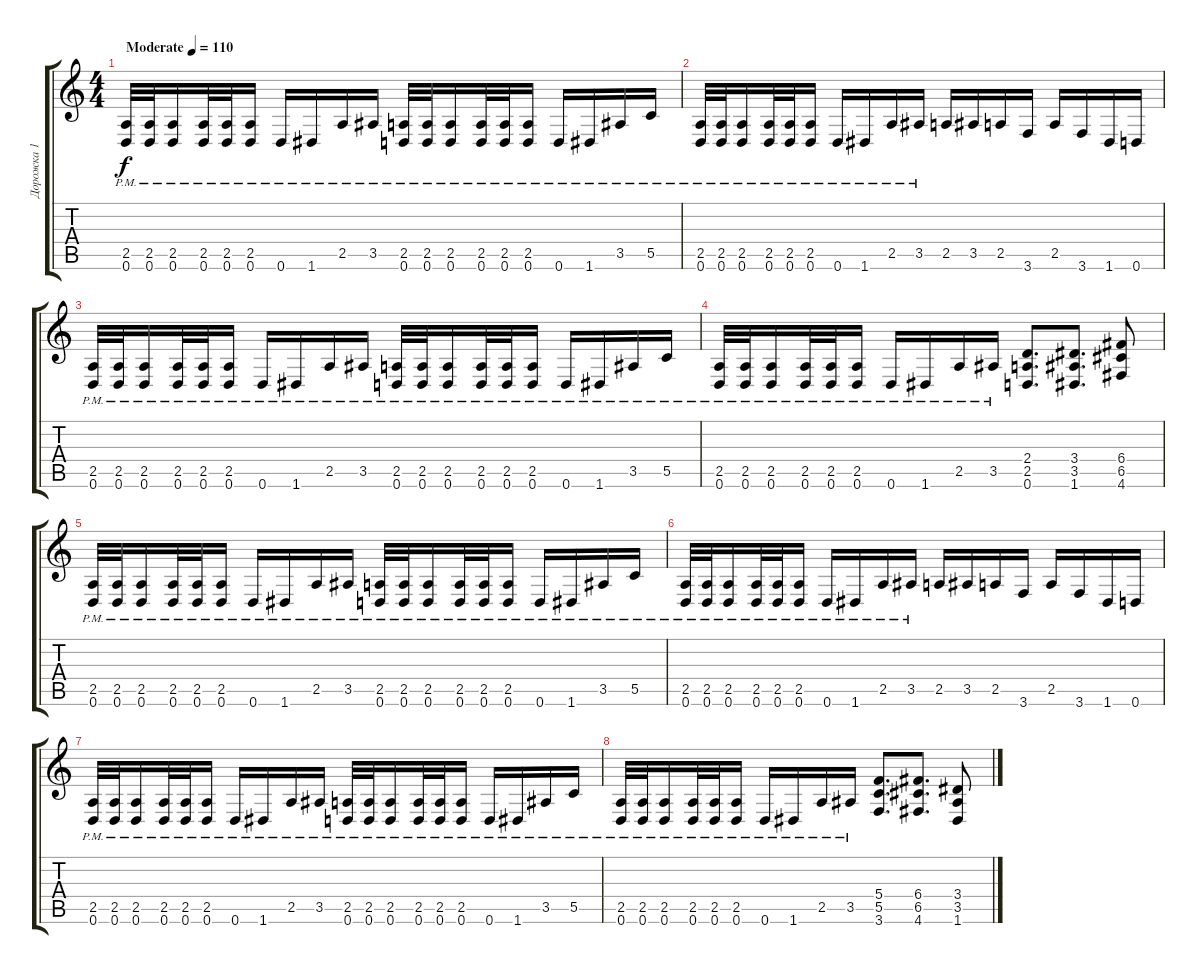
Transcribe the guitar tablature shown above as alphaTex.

\track ("Дорожка 1" "Дорожка 1") {instrument distortionguitar}
\staff {score tabs}
\tuning (D4 A3 F3 C3 G2 D2) {hide}
\ts (4 4)
\tempo (110 "Moderate")
\clef g2
\ks c
(2.5{pm} 0.6{pm}).32{dy f instrument distortionguitar} (2.5{pm} 0.6{pm}).32 (2.5{pm} 0.6{pm}).16 (2.5{pm} 0.6{pm}).32 (2.5{pm} 0.6{pm}).32 (2.5{pm} 0.6{pm}).16 0.6{pm}.16 1.6{pm}.16 2.5{pm}.16 3.5{pm}.16 (2.5{pm} 0.6{pm}).32 (2.5{pm} 0.6{pm}).32 (2.5{pm} 0.6{pm}).16 (2.5{pm} 0.6{pm}).32 (2.5{pm} 0.6{pm}).32 (2.5{pm} 0.6{pm}).16 0.6{pm}.16 1.6{pm}.16 3.5{pm}.16 5.5{pm}.16 |
(2.5{pm} 0.6{pm}).32 (2.5{pm} 0.6{pm}).32 (2.5{pm} 0.6{pm}).16 (2.5{pm} 0.6{pm}).32 (2.5{pm} 0.6{pm}).32 (2.5{pm} 0.6{pm}).16 0.6{pm}.16 1.6{pm}.16 2.5{pm}.16 3.5{pm}.16 2.5.16 3.5.16 2.5.16 3.6.16 2.5.16 3.6.16 1.6.16 0.6.16 |
(2.5{pm} 0.6{pm}).32 (2.5{pm} 0.6{pm}).32 (2.5{pm} 0.6{pm}).16 (2.5{pm} 0.6{pm}).32 (2.5{pm} 0.6{pm}).32 (2.5{pm} 0.6{pm}).16 0.6{pm}.16 1.6{pm}.16 2.5{pm}.16 3.5{pm}.16 (2.5{pm} 0.6{pm}).32 (2.5{pm} 0.6{pm}).32 (2.5{pm} 0.6{pm}).16 (2.5{pm} 0.6{pm}).32 (2.5{pm} 0.6{pm}).32 (2.5{pm} 0.6{pm}).16 0.6{pm}.16 1.6{pm}.16 3.5{pm}.16 5.5{pm}.16 |
(2.5{pm} 0.6{pm}).32 (2.5{pm} 0.6{pm}).32 (2.5{pm} 0.6{pm}).16 (2.5{pm} 0.6{pm}).32 (2.5{pm} 0.6{pm}).32 (2.5{pm} 0.6{pm}).16 0.6{pm}.16 1.6{pm}.16 2.5{pm}.16 3.5{pm}.16 (2.4 2.5 0.6).8{d} (3.4 3.5 1.6).8{d} (6.4 6.5 4.6).8 |
(2.5{pm} 0.6{pm}).32 (2.5{pm} 0.6{pm}).32 (2.5{pm} 0.6{pm}).16 (2.5{pm} 0.6{pm}).32 (2.5{pm} 0.6{pm}).32 (2.5{pm} 0.6{pm}).16 0.6{pm}.16 1.6{pm}.16 2.5{pm}.16 3.5{pm}.16 (2.5{pm} 0.6{pm}).32 (2.5{pm} 0.6{pm}).32 (2.5{pm} 0.6{pm}).16 (2.5{pm} 0.6{pm}).32 (2.5{pm} 0.6{pm}).32 (2.5{pm} 0.6{pm}).16 0.6{pm}.16 1.6{pm}.16 3.5{pm}.16 5.5{pm}.16 |
(2.5{pm} 0.6{pm}).32 (2.5{pm} 0.6{pm}).32 (2.5{pm} 0.6{pm}).16 (2.5{pm} 0.6{pm}).32 (2.5{pm} 0.6{pm}).32 (2.5{pm} 0.6{pm}).16 0.6{pm}.16 1.6{pm}.16 2.5{pm}.16 3.5{pm}.16 2.5.16 3.5.16 2.5.16 3.6.16 2.5.16 3.6.16 1.6.16 0.6.16 |
(2.5{pm} 0.6{pm}).32 (2.5{pm} 0.6{pm}).32 (2.5{pm} 0.6{pm}).16 (2.5{pm} 0.6{pm}).32 (2.5{pm} 0.6{pm}).32 (2.5{pm} 0.6{pm}).16 0.6{pm}.16 1.6{pm}.16 2.5{pm}.16 3.5{pm}.16 (2.5{pm} 0.6{pm}).32 (2.5{pm} 0.6{pm}).32 (2.5{pm} 0.6{pm}).16 (2.5{pm} 0.6{pm}).32 (2.5{pm} 0.6{pm}).32 (2.5{pm} 0.6{pm}).16 0.6{pm}.16 1.6{pm}.16 3.5{pm}.16 5.5{pm}.16 |
(2.5{pm} 0.6{pm}).32 (2.5{pm} 0.6{pm}).32 (2.5{pm} 0.6{pm}).16 (2.5{pm} 0.6{pm}).32 (2.5{pm} 0.6{pm}).32 (2.5{pm} 0.6{pm}).16 0.6{pm}.16 1.6{pm}.16 2.5{pm}.16 3.5{pm}.16 (5.4 5.5 3.6).8{d} (6.4 6.5 4.6).8{d} (3.4 3.5 1.6).8
